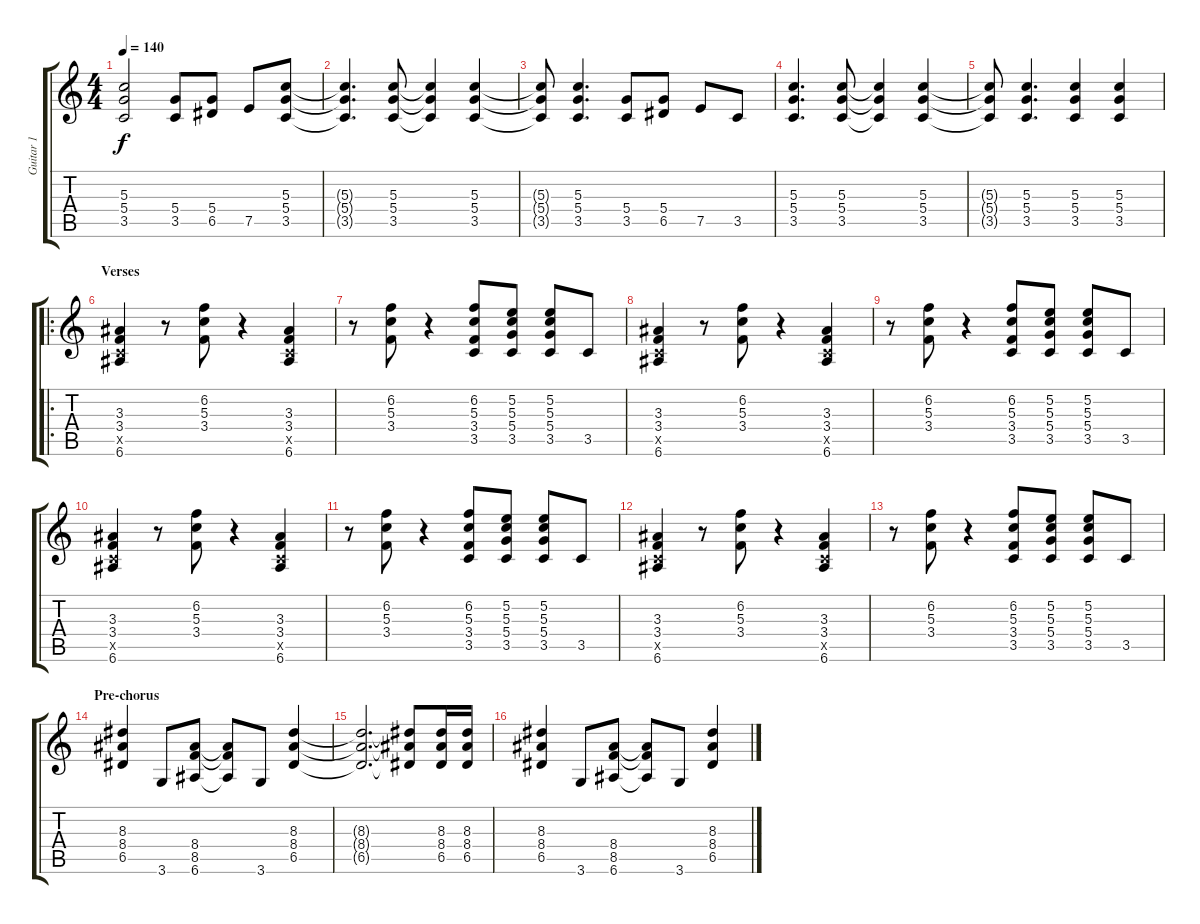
\track ("Guitar 1" "Guitar 1") {instrument distortionguitar}
\staff {score tabs}
\tuning (E4 B3 G3 D3 A2 E2) {hide}
\ts (4 4)
\tempo 140
\clef g2
\ks c
(5.3{t} 5.4{t} 3.5{t}).2{dy f} (5.4 3.5).8 (5.4 6.5).8 7.5.8 (5.3 5.4 3.5).8 |
(5.3{t} 5.4{t} 3.5{t}).4{d} (5.3 5.4 3.5).8 (5.3{t} 5.4{t} 3.5{t}).4 (5.3 5.4 3.5).4 |
(5.3{t} 5.4{t} 3.5{t}).8 (5.3 5.4 3.5).4{d} (5.4 3.5).8 (5.4 6.5).8 7.5.8 3.5.8 |
(5.3 5.4 3.5).4{d} (5.3 5.4 3.5).8 (5.3{t} 5.4{t} 3.5{t}).4 (5.3 5.4 3.5).4 |
(5.3{t} 5.4{t} 3.5{t}).8 (5.3 5.4 3.5).4{d} (5.3 5.4 3.5).4 (5.3 5.4 3.5).4 |
\ro
\section ("" "Verses")
(3.3 3.4 3.5{x} 6.6).4 r.8 (6.2 5.3 3.4).8 r.4 (3.3 3.4 3.5{x} 6.6).4 |
r.8 (6.2 5.3 3.4).8 r.4 (6.2 5.3 3.4 3.5).8 (5.2 5.3 5.4 3.5).8 (5.2 5.3 5.4 3.5).8 3.5.8 |
(3.3 3.4 3.5{x} 6.6).4 r.8 (6.2 5.3 3.4).8 r.4 (3.3 3.4 3.5{x} 6.6).4 |
r.8 (6.2 5.3 3.4).8 r.4 (6.2 5.3 3.4 3.5).8 (5.2 5.3 5.4 3.5).8 (5.2 5.3 5.4 3.5).8 3.5.8 |
(3.3 3.4 3.5{x} 6.6).4 r.8 (6.2 5.3 3.4).8 r.4 (3.3 3.4 3.5{x} 6.6).4 |
r.8 (6.2 5.3 3.4).8 r.4 (6.2 5.3 3.4 3.5).8 (5.2 5.3 5.4 3.5).8 (5.2 5.3 5.4 3.5).8 3.5.8 |
(3.3 3.4 3.5{x} 6.6).4 r.8 (6.2 5.3 3.4).8 r.4 (3.3 3.4 3.5{x} 6.6).4 |
r.8 (6.2 5.3 3.4).8 r.4 (6.2 5.3 3.4 3.5).8 (5.2 5.3 5.4 3.5).8 (5.2 5.3 5.4 3.5).8 3.5.8 |
\section ("" "Pre-chorus")
(8.3 8.4 6.5).4 3.6.8 (8.4 8.5 6.6).8 (8.4{t} 8.5{t} 6.6{t}).8 3.6.8 (8.3 8.4 6.5).4 |
(8.3{t} 8.4{t} 6.5{t}).2{d} (8.3{t} 8.4{t} 6.5{t}).8 (8.3 8.4 6.5).16 (8.3 8.4 6.5).16 |
(8.3 8.4 6.5).4 3.6.8 (8.4 8.5 6.6).8 (8.4{t} 8.5{t} 6.6{t}).8 3.6.8 (8.3 8.4 6.5).4
